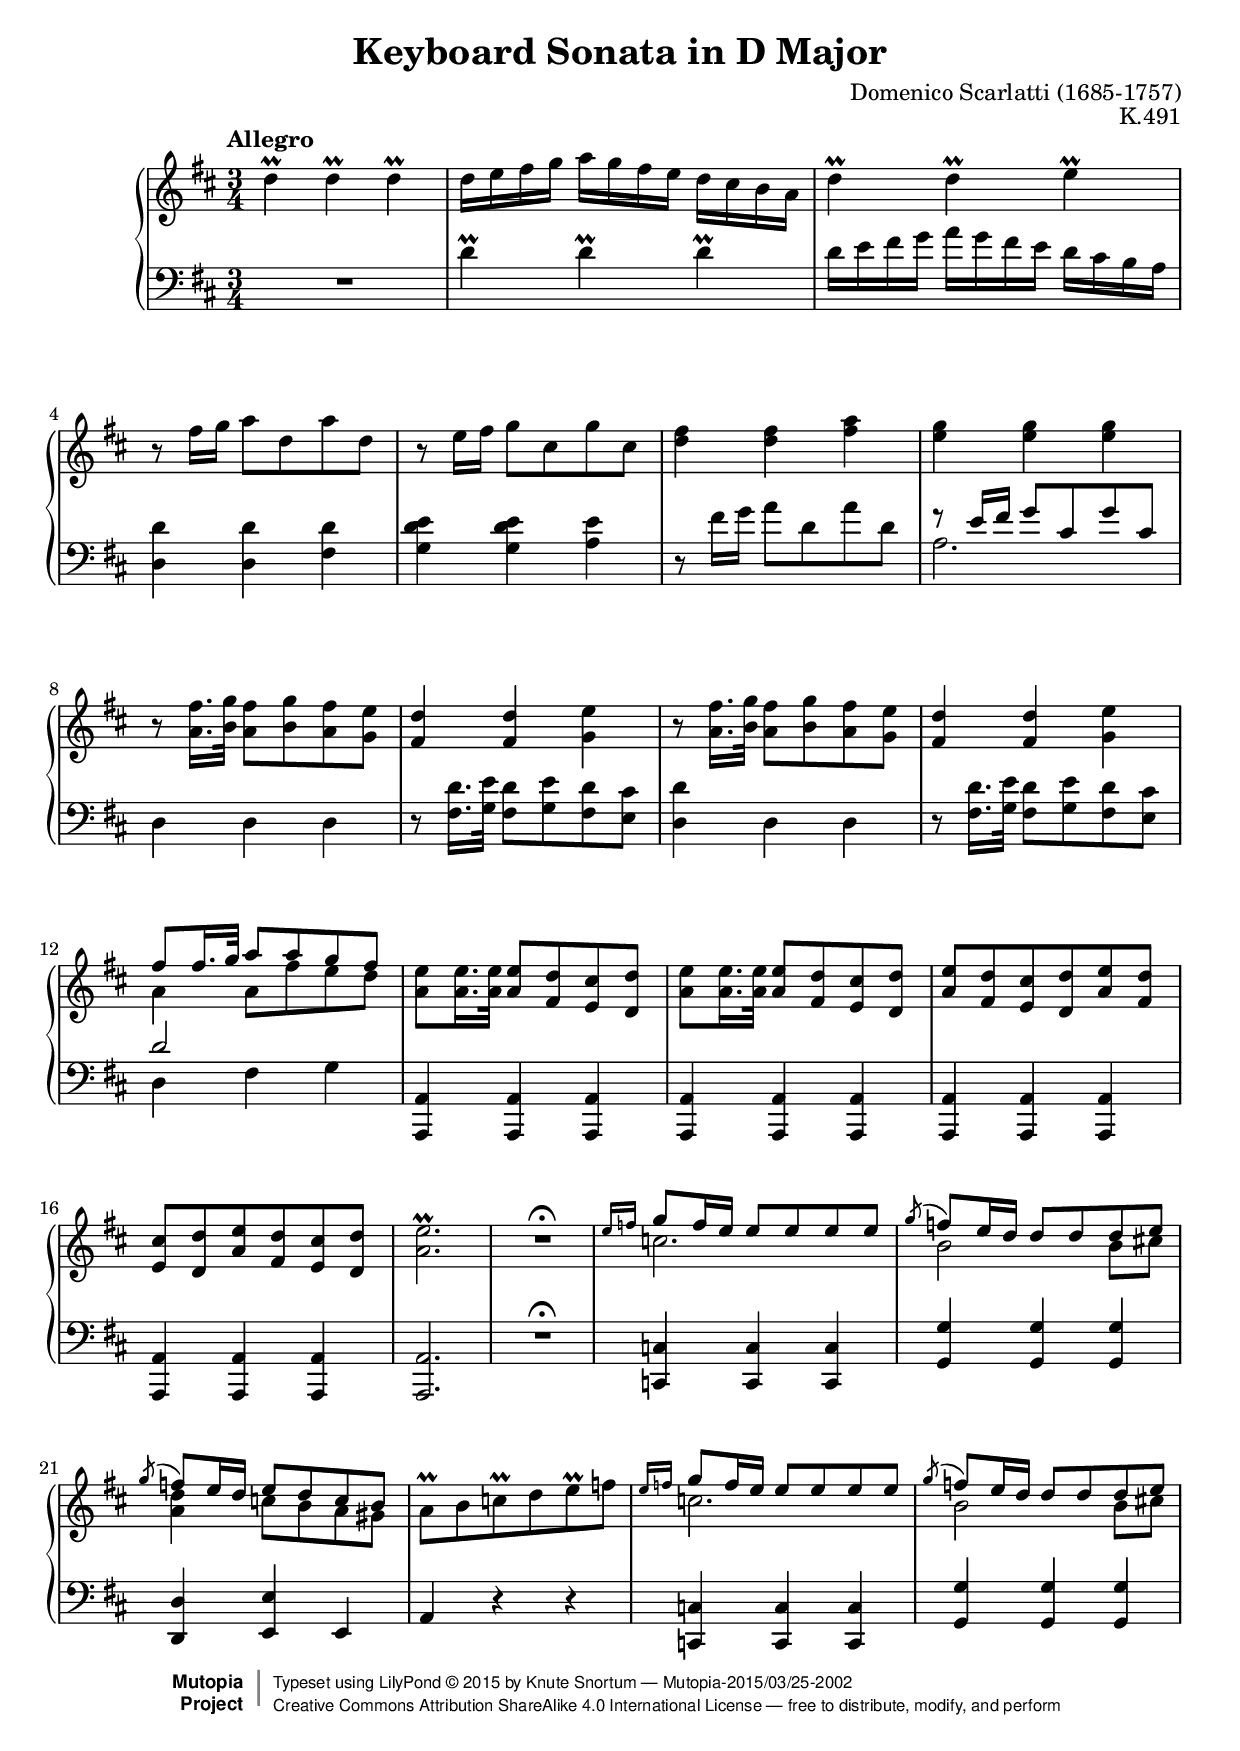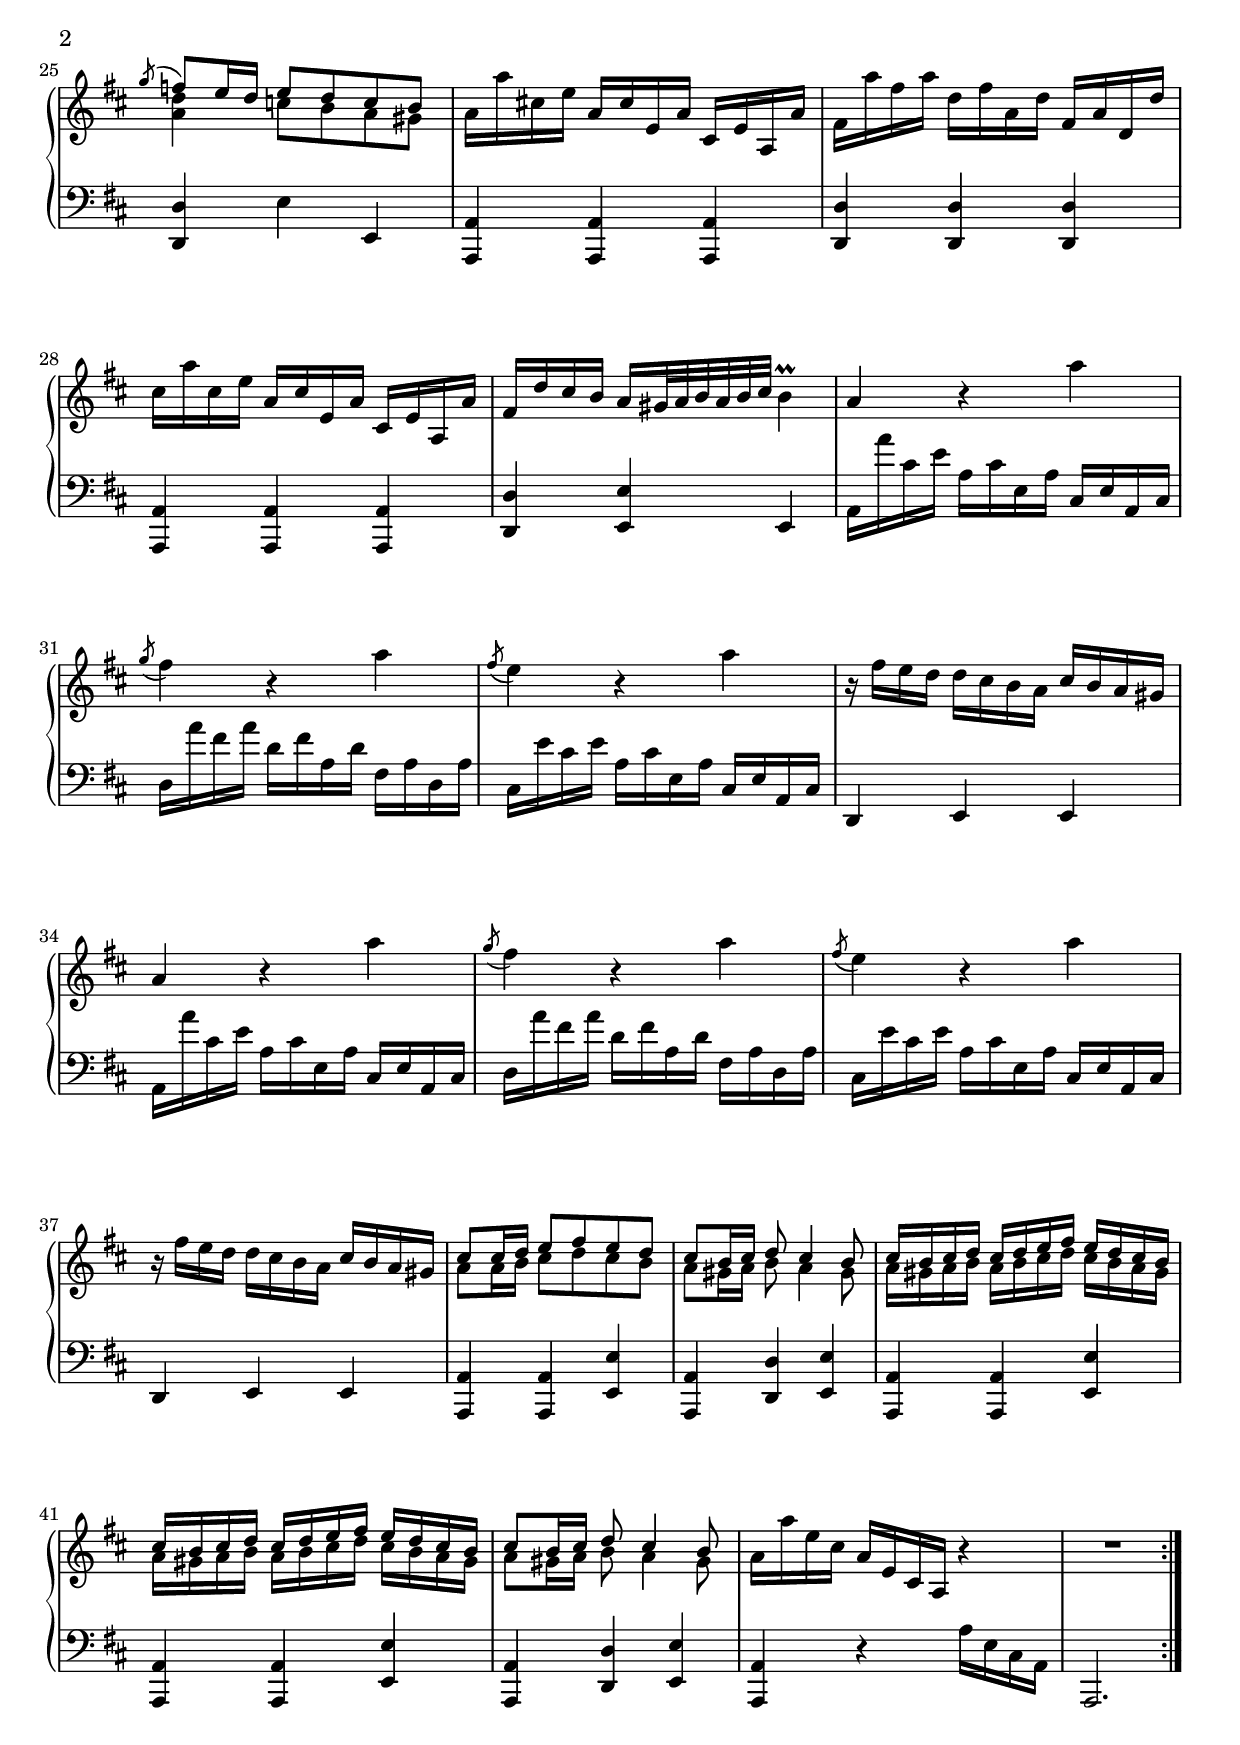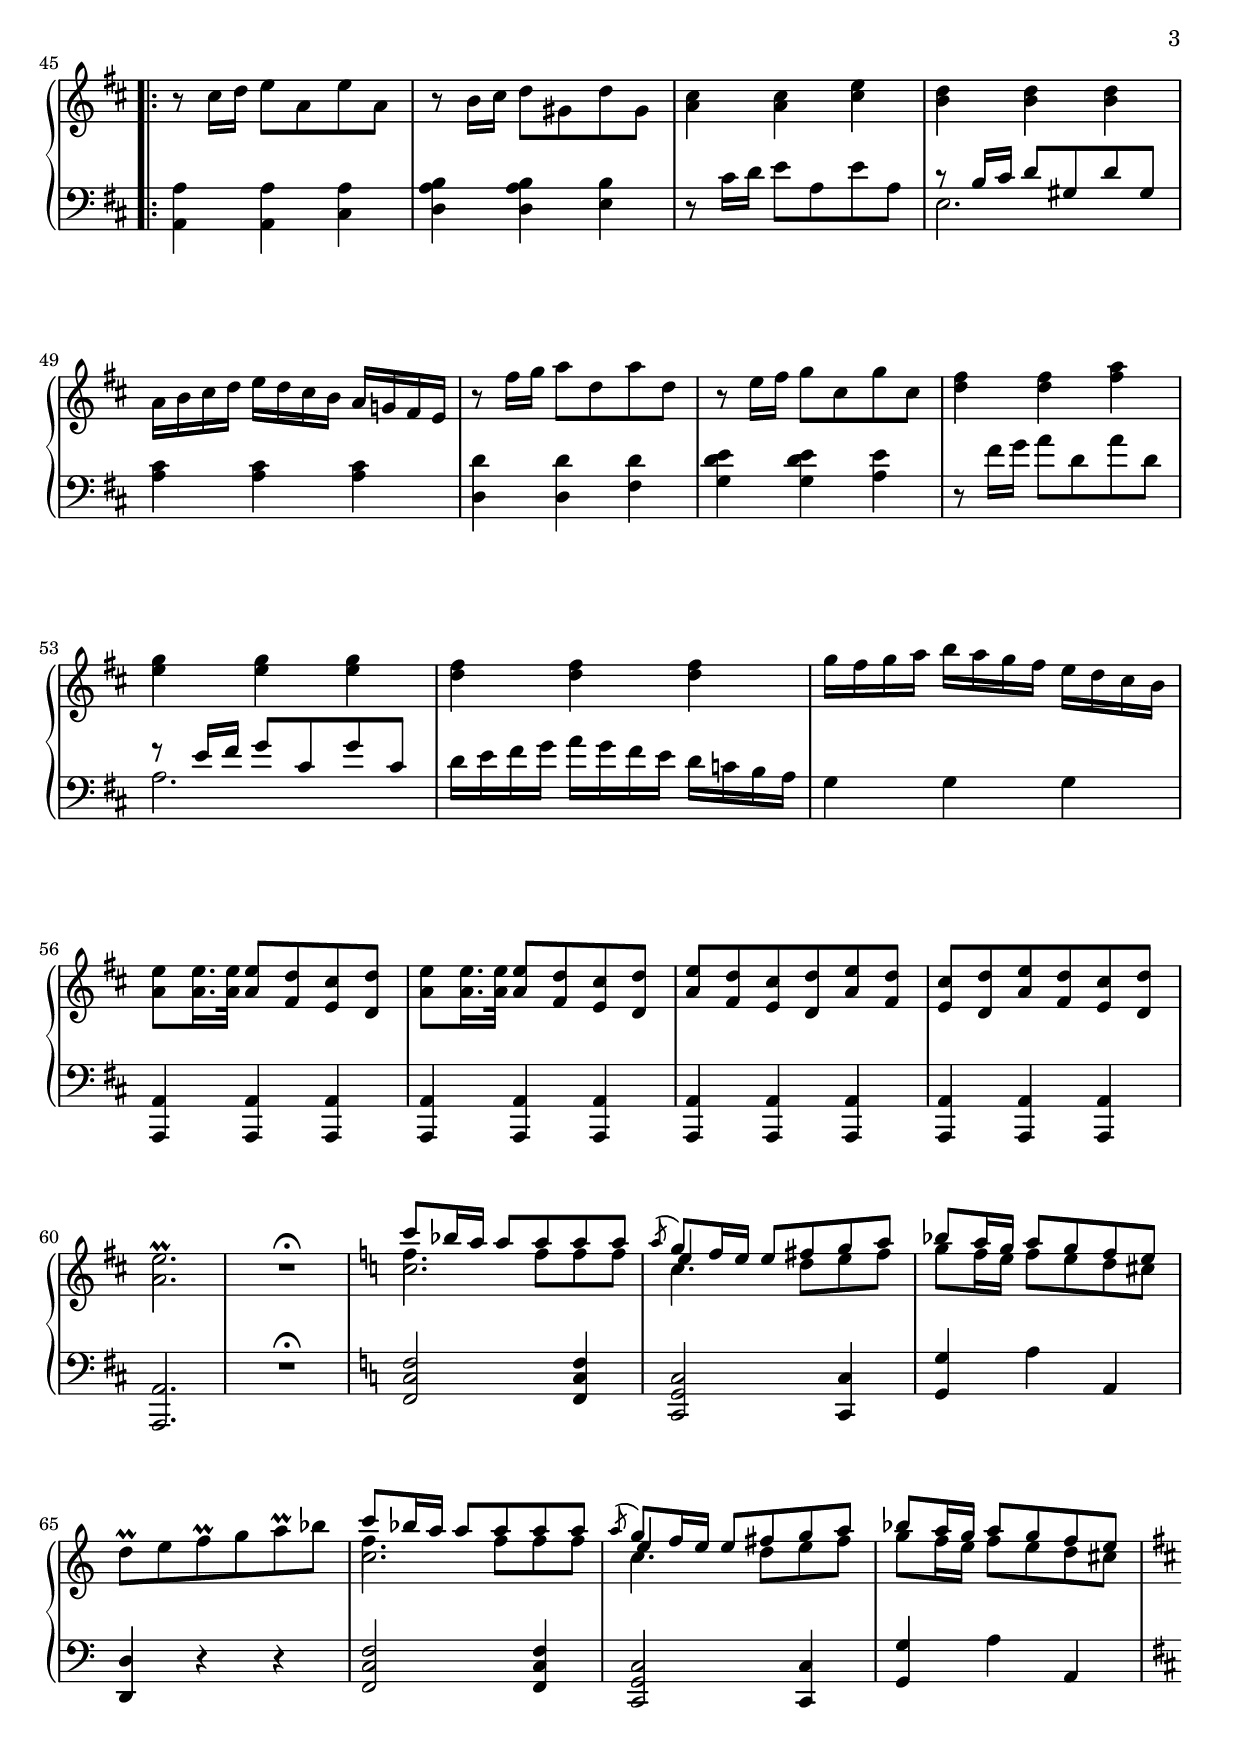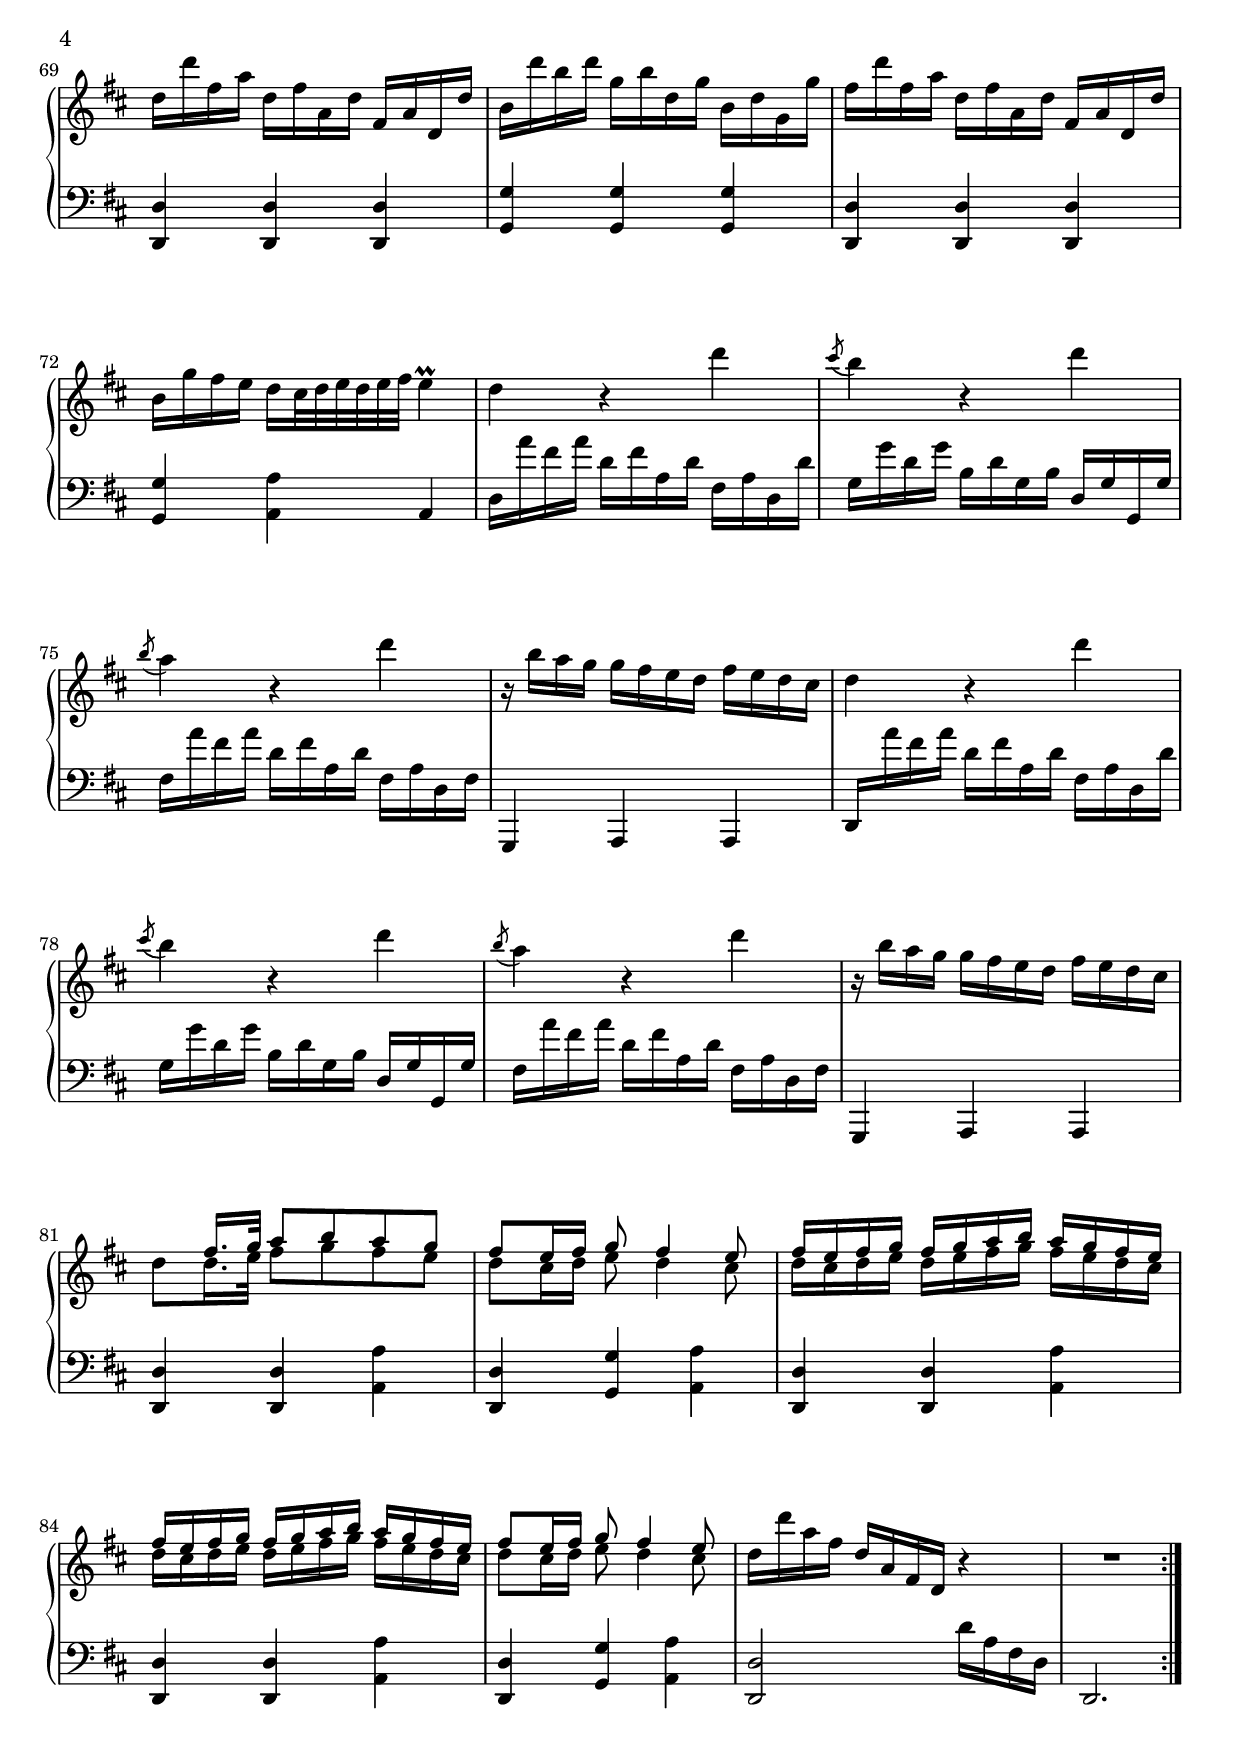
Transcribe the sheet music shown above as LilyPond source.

%...+....1....+....2....+....3....+....4....+....5....+....6....+....7....+....

\version "2.19.33"
\language "english"

\paper {
  % --- Set these to false after all editing is finished
  ragged-bottom = ##f
  ragged-last-bottom = ##f
  ragged-right = ##f
}

\header {
  title = "Keyboard Sonata in D Major"
  composer = "Domenico Scarlatti (1685-1757)"
  opus = "K.491"
  date = ""
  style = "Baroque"
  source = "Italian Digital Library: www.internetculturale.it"
  
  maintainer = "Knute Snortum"
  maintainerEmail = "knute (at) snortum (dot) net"
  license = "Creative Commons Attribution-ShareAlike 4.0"
  
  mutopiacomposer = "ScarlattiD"
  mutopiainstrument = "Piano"

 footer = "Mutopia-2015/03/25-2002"
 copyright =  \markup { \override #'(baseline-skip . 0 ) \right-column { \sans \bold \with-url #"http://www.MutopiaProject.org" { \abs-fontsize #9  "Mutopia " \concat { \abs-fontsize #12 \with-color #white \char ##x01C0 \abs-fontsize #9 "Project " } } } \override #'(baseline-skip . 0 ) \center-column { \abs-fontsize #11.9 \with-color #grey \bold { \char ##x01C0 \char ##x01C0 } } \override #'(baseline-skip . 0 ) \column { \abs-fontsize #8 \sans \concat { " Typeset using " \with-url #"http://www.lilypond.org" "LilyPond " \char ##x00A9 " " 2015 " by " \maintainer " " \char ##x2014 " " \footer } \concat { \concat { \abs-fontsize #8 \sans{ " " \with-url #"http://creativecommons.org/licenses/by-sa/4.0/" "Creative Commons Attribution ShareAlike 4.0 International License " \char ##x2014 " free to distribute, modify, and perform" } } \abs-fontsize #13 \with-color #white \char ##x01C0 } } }
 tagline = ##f
}

%--------Definitions

%------------Music

% --- First repeat, both hands

voltaOneUpper = \relative {
  | d''4 \prall d \prall d \prall
  | d16 e fs g a g fs e d cs b a
  | d4 \prall d \prall e \prall
  | r8 fs16 g a8 d, a' d,
  | r8 e16 fs g8 cs, g' cs,
  | <d fs>4 q <fs a>
  | <e g>4 q q
  
    \barNumberCheck 8
  | r8 <a, fs'>16. <b g'>32 <a fs'>8 <b g'> <a fs'> <g e'>
  | <fs d'>4 q <g e'>
  | r8 <a fs'>16. <b g'>32 <a fs'>8 <b g'> <a fs'> <g e'>
  | <fs d'>4 q <g e'>
  | << { fs'8 fs16. g32 a8 a g fs } \\ { a,4 a8 fs' e d } >>
  | <a e'>8 q16. q32 q8 <fs d'> <e cs'> <d d'>
  | <a' e'>8 q16. q32 q8 <fs d'> <e cs'> <d d'>
  | <a' e'>8 <fs d'> <e cs'> <d d'> <a' e'> <fs d'>
  | <e cs'>8 <d d'> <a' e'> <fs d'> <e cs'> <d d'>
  | <a' e'>2. \prall
  | R1 * 3/4 \fermataMarkup
    
    \barNumberCheck 19
  | << { \grace { e'16 f } g8 f16 e e8 e e e } \\ { c2. } >>
  | << { \acciaccatura { g'8 } f8 e16 d d8 d d e } \\ { b2 b8 cs! } >>
  | << { \acciaccatura { g'8 } f8 e16 d e8 d c b } \\ { <a d>4 c8 b a gs } >>
  | a8 \prall b c \prall d e \prall f
  | << { \grace { e16 f } g8 f16 e e8 e e e } \\ { c2. } >>
  | << { \acciaccatura { g'8 } f8 e16 d d8 d d e } \\ { b2 b8 cs! } >>
  | << { \acciaccatura { g'8 } f8 e16 d e8 d c b } \\ { <a d>4 c8 b a gs } >>
  
    \barNumberCheck 26
  | a16 a' cs,! e a, cs e, a cs, e a, a'
  | fs16 a' fs a d, fs a, d fs, a d, d'
  | cs16 a' cs, e a, cs e, a cs, e a, a'
  | fs16 d' cs b a gs32 a b a b cs b4 \prall
  | a4 r a'
  | \acciaccatura { g8 } fs4 r a
  | \acciaccatura { fs8 } e4 r a
  | r16 fs e d d cs b a  cs b a gs
  | a4 r a'
  | \acciaccatura { g8 } fs4 r a
  | \acciaccatura { fs8 } e4 r a
  | r16 fs e d d cs b a  cs b a gs
  
    \barNumberCheck 38
  | << { cs8 cs16 d e8 fs e d } \\ { a8 a16 b cs8 d cs b } >>
  | << { cs8 b16 cs d8 cs4 b8 } \\ { a8 gs16 a b8 a4 gs8 } >>
  | << { cs16 b cs d cs d e fs e d cs b } \\ { a16 gs a b a b cs d cs b a gs } >>
  | << { cs16 b cs d cs d e fs e d cs b } \\ { a16 gs a b a b cs d cs b a gs } >>
  | << { cs8 b16 cs d8 cs4 b8 } \\ { a8 gs16 a b8 a4 gs8 } >>
  | a16 a' e cs a e cs a r4
  | R1 * 3/4
}

voltaOneLower = \relative {
  | R1 * 3/4
  | d'4 \prall d \prall d \prall
  | d16 e fs g a g fs e d cs b a
  | <d, d'>4 q <fs d'>
  | <g e' d>4 q <a e'>
  | r8 fs'16 g a8 d, a' d,
  | << { r8 e16 fs g8 cs, g' cs, } \\ { a2. } >>
  
    \barNumberCheck 8
  | d,4 d d 
  | r8 <fs d'>16. <g e'>32 <fs d'>8 <g e'> <fs d'> <e cs'>
  | <d d'>4 d d
  | r8 <fs d'>16. <g e'>32 <fs d'>8 <g e'> <fs d'> <e cs'>
  | << { d'2 s4 } \\ { d,4 fs g } >>
  | <a,, a'>4 q q
  | q4 q q
  | q4 q q
  | q4 q q
  | q2.
  | R1 * 3/4 \fermataMarkup
    
    \barNumberCheck 19
  | <c c'>4 q q
  | <g' g'>4 q q
  | <d d'>4 <e e'> e
  | a4 r r
  | <c, c'>4 q q
  | <g' g'>4 q q
  | <d d'>4 e' e,
  
    \barNumberCheck 26
  | <a, a'>4 q q
  | <d d'>4 q q 
  | <a a'>4 q q
  | <d d'>4 <e e'> e
  | a16 a'' cs, e a, cs e, a cs, e a, cs
  | d16 a'' fs a d, fs a, d fs, a d, a'
  | cs,16 e' cs e a, cs e, a cs, e a, cs 
  | d,4 e e
  | a16 a'' cs, e a, cs e, a cs, e a, cs
  | d16 a'' fs a d, fs a, d fs, a d, a'
  | cs,16 e' cs e a, cs e, a cs, e a, cs 
  | d,4 e e
  
    \barNumberCheck 38
  | <a, a'>4 q <e' e'>
  | <a, a'>4 <d d'> <e e'>
  | <a, a'>4 q <e' e'>
  | <a, a'>4 q <e' e'>
  | <a, a'>4 <d d'> <e e'>
  | <a, a'>4 r a''16 e cs a
  | a,2.
}

% --- Second repeat, both hands

voltaTwoUpper = \relative {
    \barNumberCheck 45
  | r8 cs''16 d e8 a, e' a,
  | r8 b16 cs d8 gs, d' gs,
  | <a cs>4 q <cs e>
  | <b d>4 q q
  | a16 b cs d e d cs b a g! fs e
  | r8 fs'16 g a8 d, a' d,
  | r8 e16 fs g8 cs, g' cs,
  | <d fs>4 q <fs a>
  | <e g>4 q q
  | <d fs>4 q q
  | g16 fs g a b a g fs e d cs b
  | <a e'>8 q16. q32 q8 <fs d'> <e cs'> <d d'>
  | <a' e'>8 q16. q32 q8 <fs d'> <e cs'> <d d'>
  | <a' e'>8 <fs d'> <e cs'> <d d'> <a' e'> <fs d'>
  | <e cs'>8 <d d'> <a' e'> <fs d'> <e cs'> <d d'>
  | <a' e'>2. \prall
  | R1 * 3/4 \fermataMarkup 
  
    \barNumberCheck 62
    \key c \major
  | <<
      { \voiceOne c'8 bf16 a a8 a a a }
      \\
      \new Voice { \voiceTwo f4. f8 f f }
      \\
      \new Voice { \voiceTwo c2. }
    >>
  | <<
      { \voiceOne \acciaccatura { a'8 } g8 f16 e e8 fs g a }
      \\
      \new Voice { \voiceThree e4 s2 }
      \\
      \new Voice { \voiceTwo c4. d8 e fs }
    >>
  | << { bf8 a16 g a8 g f e } \\ { g8 f16 e f8 e d cs } >>
  | d8 \prall e f \prall g a \prall bf
  | <<
      { \voiceOne c8 bf16 a a8 a a a }
      \\
      \new Voice { \voiceTwo f4. f8 f f }
      \\
      \new Voice { \voiceTwo c2. }
    >>
  | <<
      { \voiceOne \acciaccatura { a'8 } g8 f16 e e8 fs g a }
      \\
      \new Voice { \voiceThree e4 s2 }
      \\
      \new Voice { \voiceTwo c4. d8 e fs }
    >>
  | << { bf8 a16 g a8 g f e } \\ { g8 f16 e f8 e d cs } >>
  
    \barNumberCheck 69
    \key d \major
  | d16 d' fs, a d, fs a, d fs, a d, d'
  | b16 d' b d g, b d, g b, d g, g'
  | fs d' fs, a d, fs a, d fs, a d, d'
  | b16 g' fs e d cs32 d e d e fs e4 \prall
  | d4 r d'
  | \acciaccatura { cs8 } b4 r d
  | \acciaccatura { b8 } a4 r d
  | r16 b a g g fs e d fs e d cs
  | d4 r d'
  | \acciaccatura { cs8 } b4 r d
  | \acciaccatura { b8 } a4 r d
  | r16 b a g g fs e d fs e d cs  
  
    \barNumberCheck 81
  | << { s8 fs16. g32 a8 b a g } \\ { d8 d16. e32 fs8 g fs e } >>
  | << { fs8 e16 fs g8 fs4 e8 } \\ { d8 cs16 d e8 d4 cs8 } >>
  | << { fs16 e fs g fs g a b a g fs e } \\ { d cs d e d e fs g fs e d cs } >>
  | << { fs16 e fs g fs g a b a g fs e } \\ { d cs d e d e fs g fs e d cs } >>
  | << { fs8 e16 fs g8 fs4 e8 } \\ { d8 cs16 d e8 d4 cs8 } >>
  | d16 d' a fs d a fs d r4
  | R1 * 3/4
}

voltaTwoLower = \relative c {
    \barNumberCheck 45
  | <a a'>4 q <cs a'>
  | <d a' b>4 q <e b'>
  | r8 cs'16 d e8 a, e' a,
  | << { r8 b16 cs d8 gs, d' gs, } \\ { e2. } >>
  | <a cs>4 q q
  | <d, d'>4 q <fs d'>
  | <g d' e>4 q <a e'>
  | r8 fs'16 g a8 d, a' d,
  | << { r8 e16 fs g8 cs, g' cs, } \\ { a2. } >>
  | d16 e fs g a g fs e d c b a
  | g4 g g
  | <a,, a'>4 q q
  | q4 q q
  | q4 q q
  | q4 q q
  | q2.
  | R1 * 3/4 \fermataMarkup  
  
    \barNumberCheck 62
    \key c \major
  | <f' c' f>2 q4
  | <c g' c>2 <c c'>4
  | <g' g'>4 a' a,
  | <d, d'>4 r r
  | <f c' f>2 q4
  | <c g' c>2 <c c'>4
  | <g' g'>4 a' a, 
  
    \barNumberCheck 69
    \key d \major
  | <d, d'>4 q q
  | <g g'>4 q q
  | <d d'>4 q q
  | <g g'> <a a'> a
  | d16 a'' fs a d, fs a, d fs, a d, d'
  | g,16 g' d g b, d g, b d, g g, g'
  | fs16 a' fs a d, fs a, d fs, a d, fs
  | g,,4 a a
  | d16 a''' fs a d, fs a, d fs, a d, d'
  | g,16 g' d g b, d g, b d, g g, g'
  | fs16 a' fs a d, fs a, d fs, a d, fs 
  | g,,4 a a
  
    \barNumberCheck 81
  | <d d'>4 q <a' a'>
  | <d, d'>4 <g g'> <a a'>
  | <d, d'>4 q <a' a'>
  | <d, d'>4 q <a' a'>
  | <d, d'>4 <g g'> <a a'>
  | <d, d'>2 d''16 a fs d
  | d,2.
}

%-------Typeset music 

global = {
  \time 3/4
  \key d \major
}

upperStaff = \relative c'' {
  \clef treble
  \global
  \tempo "Allegro"
  \repeat volta 2 { \voltaOneUpper \pageBreak }
  \repeat volta 2 { \voltaTwoUpper }
}

lowerStaff = \relative c' {
  \clef bass
  \global
  \repeat volta 2 { \voltaOneLower \pageBreak }
  \repeat volta 2 { \voltaTwoLower }
}

\score {
  \new PianoStaff <<
    \new Staff = "upper" { \upperStaff }
    \new Staff = "lower" { \lowerStaff } 
  >>
  \layout {
  }
  \midi {
    \tempo 4 = 108
  }
}
